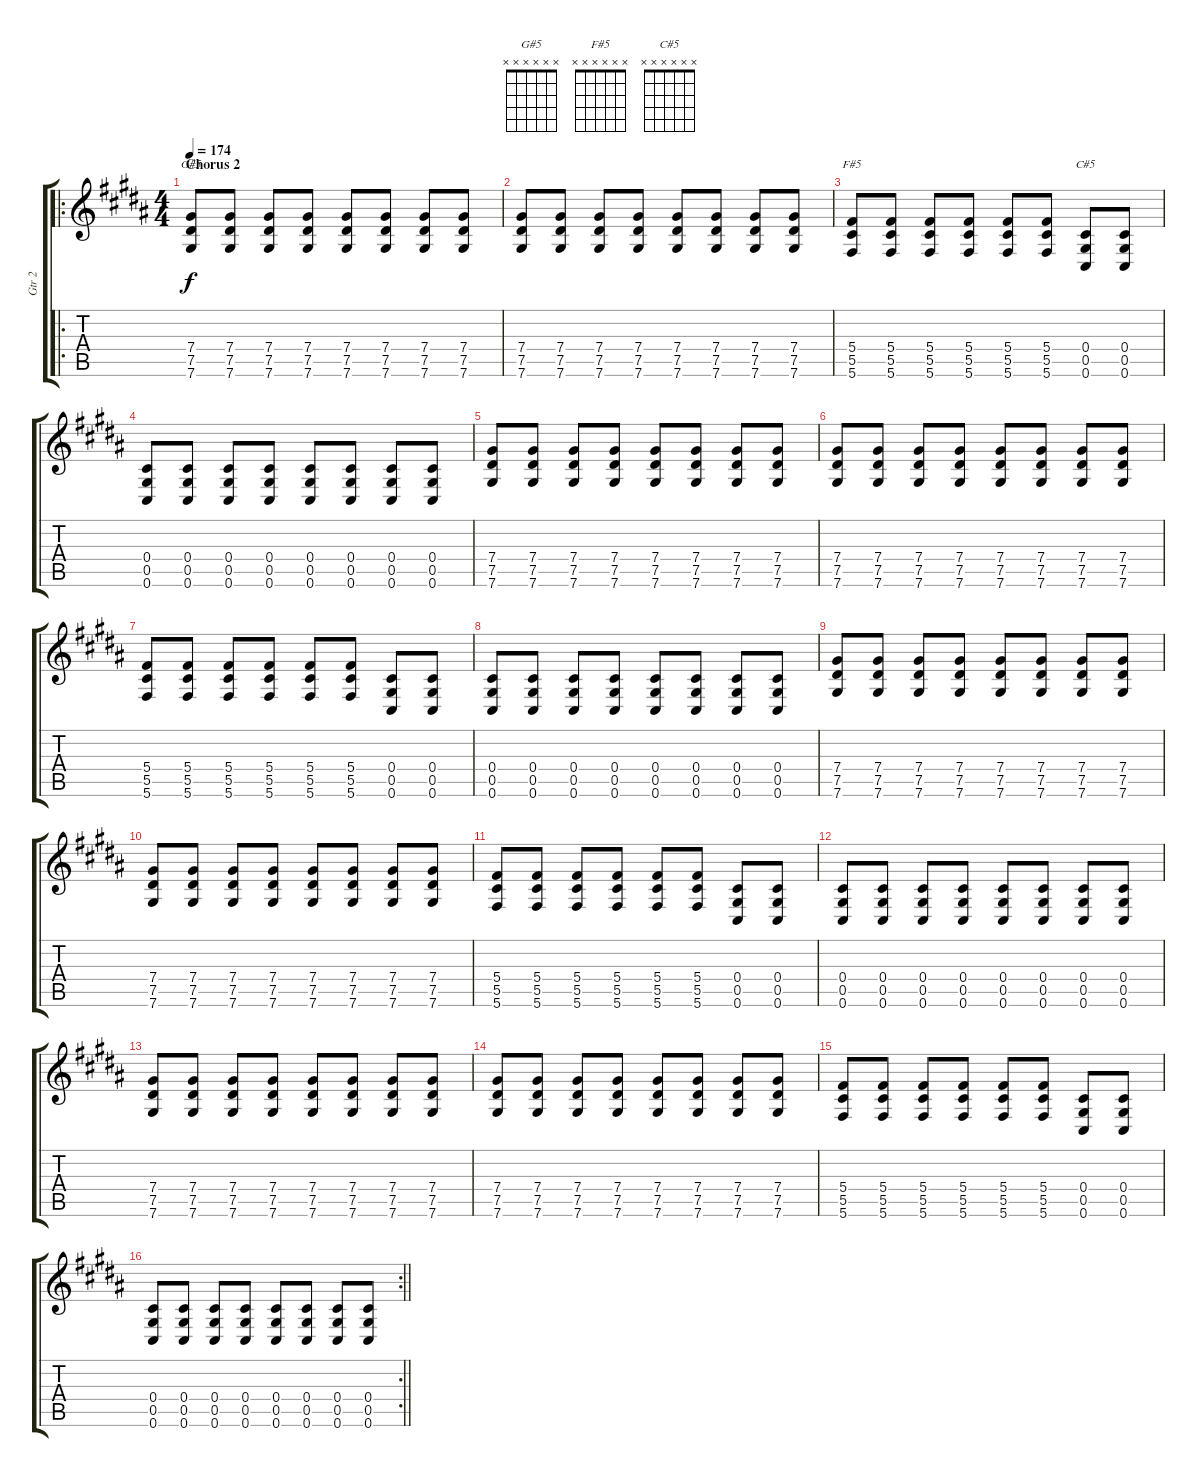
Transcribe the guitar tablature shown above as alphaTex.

\track ("Gtr 2" "Gtr 2") {instrument electricguitarjazz}
\staff {score tabs}
\tuning (Eb4 Bb3 Gb3 Db3 Ab2 Db2) {hide}
\chord ("G#5" x x x x x x)
\chord ("F#5" x x x x x x)
\chord ("C#5" x x x x x x)
\ro
\ts (4 4)
\section ("" "Chorus 2")
\tempo 174
\clef g2
\ks g#minor
(7.4 7.5 7.6).8{ch "G#5" dy f volume 11 instrument distortionguitar} (7.4 7.5 7.6).8 (7.4 7.5 7.6).8 (7.4 7.5 7.6).8 (7.4 7.5 7.6).8 (7.4 7.5 7.6).8 (7.4 7.5 7.6).8 (7.4 7.5 7.6).8 |
(7.4 7.5 7.6).8 (7.4 7.5 7.6).8 (7.4 7.5 7.6).8 (7.4 7.5 7.6).8 (7.4 7.5 7.6).8 (7.4 7.5 7.6).8 (7.4 7.5 7.6).8 (7.4 7.5 7.6).8 |
(5.4 5.5 5.6).8{ch "F#5"} (5.4 5.5 5.6).8 (5.4 5.5 5.6).8 (5.4 5.5 5.6).8 (5.4 5.5 5.6).8 (5.4 5.5 5.6).8 (0.4 0.5 0.6).8{ch "C#5"} (0.4 0.5 0.6).8 |
(0.4 0.5 0.6).8 (0.4 0.5 0.6).8 (0.4 0.5 0.6).8 (0.4 0.5 0.6).8 (0.4 0.5 0.6).8 (0.4 0.5 0.6).8 (0.4 0.5 0.6).8 (0.4 0.5 0.6).8 |
(7.4 7.5 7.6).8 (7.4 7.5 7.6).8 (7.4 7.5 7.6).8 (7.4 7.5 7.6).8 (7.4 7.5 7.6).8 (7.4 7.5 7.6).8 (7.4 7.5 7.6).8 (7.4 7.5 7.6).8 |
(7.4 7.5 7.6).8 (7.4 7.5 7.6).8 (7.4 7.5 7.6).8 (7.4 7.5 7.6).8 (7.4 7.5 7.6).8 (7.4 7.5 7.6).8 (7.4 7.5 7.6).8 (7.4 7.5 7.6).8 |
(5.4 5.5 5.6).8 (5.4 5.5 5.6).8 (5.4 5.5 5.6).8 (5.4 5.5 5.6).8 (5.4 5.5 5.6).8 (5.4 5.5 5.6).8 (0.4 0.5 0.6).8 (0.4 0.5 0.6).8 |
(0.4 0.5 0.6).8 (0.4 0.5 0.6).8 (0.4 0.5 0.6).8 (0.4 0.5 0.6).8 (0.4 0.5 0.6).8 (0.4 0.5 0.6).8 (0.4 0.5 0.6).8 (0.4 0.5 0.6).8 |
(7.4 7.5 7.6).8 (7.4 7.5 7.6).8 (7.4 7.5 7.6).8 (7.4 7.5 7.6).8 (7.4 7.5 7.6).8 (7.4 7.5 7.6).8 (7.4 7.5 7.6).8 (7.4 7.5 7.6).8 |
(7.4 7.5 7.6).8 (7.4 7.5 7.6).8 (7.4 7.5 7.6).8 (7.4 7.5 7.6).8 (7.4 7.5 7.6).8 (7.4 7.5 7.6).8 (7.4 7.5 7.6).8 (7.4 7.5 7.6).8 |
(5.4 5.5 5.6).8 (5.4 5.5 5.6).8 (5.4 5.5 5.6).8 (5.4 5.5 5.6).8 (5.4 5.5 5.6).8 (5.4 5.5 5.6).8 (0.4 0.5 0.6).8 (0.4 0.5 0.6).8 |
(0.4 0.5 0.6).8 (0.4 0.5 0.6).8 (0.4 0.5 0.6).8 (0.4 0.5 0.6).8 (0.4 0.5 0.6).8 (0.4 0.5 0.6).8 (0.4 0.5 0.6).8 (0.4 0.5 0.6).8 |
(7.4 7.5 7.6).8 (7.4 7.5 7.6).8 (7.4 7.5 7.6).8 (7.4 7.5 7.6).8 (7.4 7.5 7.6).8 (7.4 7.5 7.6).8 (7.4 7.5 7.6).8 (7.4 7.5 7.6).8 |
(7.4 7.5 7.6).8 (7.4 7.5 7.6).8 (7.4 7.5 7.6).8 (7.4 7.5 7.6).8 (7.4 7.5 7.6).8 (7.4 7.5 7.6).8 (7.4 7.5 7.6).8 (7.4 7.5 7.6).8 |
(5.4 5.5 5.6).8 (5.4 5.5 5.6).8 (5.4 5.5 5.6).8 (5.4 5.5 5.6).8 (5.4 5.5 5.6).8 (5.4 5.5 5.6).8 (0.4 0.5 0.6).8 (0.4 0.5 0.6).8 |
\rc 2
\barLineRight lightlight
(0.4 0.5 0.6).8 (0.4 0.5 0.6).8 (0.4 0.5 0.6).8 (0.4 0.5 0.6).8 (0.4 0.5 0.6).8 (0.4 0.5 0.6).8 (0.4 0.5 0.6).8 (0.4 0.5 0.6).8
